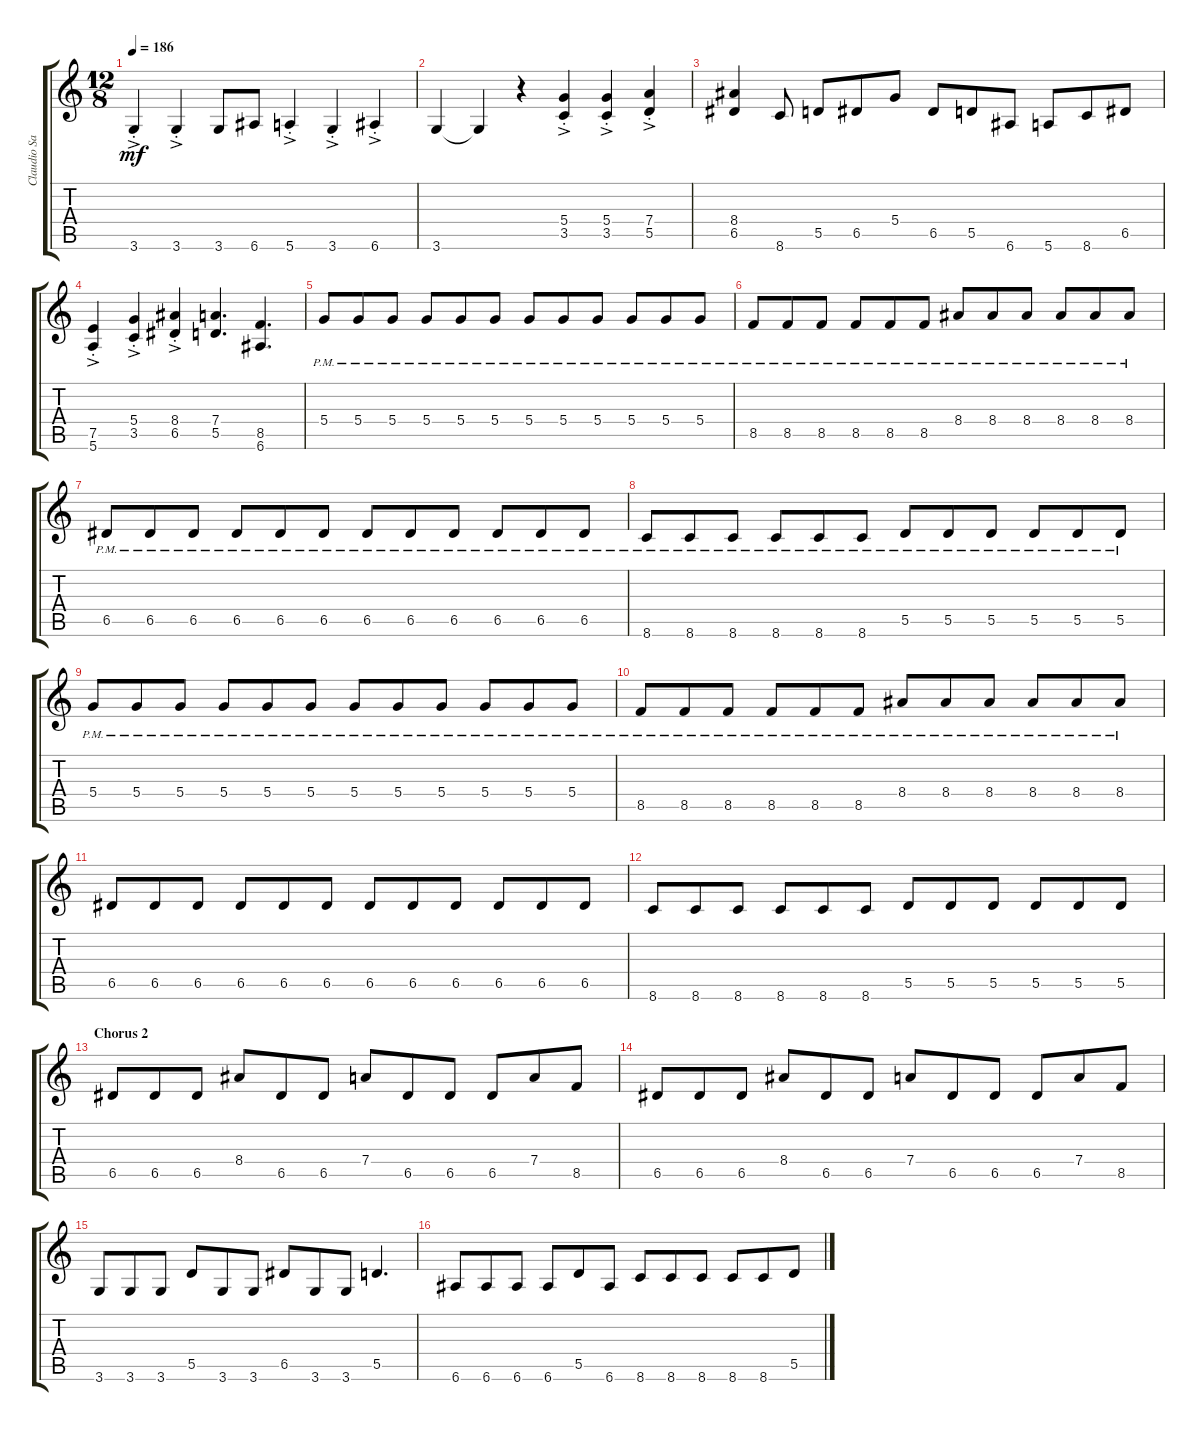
\track ("Claudio Sanchez" "Claudio Sa") {instrument distortionguitar}
\staff {score tabs}
\tuning (E4 B3 G3 D3 A2 E2) {hide}
\ts (12 8)
\tempo 186
\clef g2
\ks c
3.6{ac st}.4{dy mf} 3.6{ac st}.4 3.6.8 6.6.8 5.6{ac st}.4 3.6{ac st}.4 6.6{ac st}.4 |
3.6.4 3.6{t}.4 r.4 (5.4{ac st} 3.5{ac st}).4 (5.4{ac st} 3.5{ac st}).4 (7.4{ac st} 5.5{ac st}).4 |
(8.4 6.5).4 8.6.8 5.5.8 6.5.8 5.4.8 6.5.8 5.5.8 6.6.8 5.6.8 8.6.8 6.5.8 |
(7.5{ac st} 5.6{ac st}).4 (5.4{ac st} 3.5{ac st}).4 (8.4{ac st} 6.5{ac st}).4 (7.4 5.5).4{d} (8.5 6.6).4{d} |
5.4{pm}.8 5.4{pm}.8 5.4{pm}.8 5.4{pm}.8 5.4{pm}.8 5.4{pm}.8 5.4{pm}.8 5.4{pm}.8 5.4{pm}.8 5.4{pm}.8 5.4{pm}.8 5.4{pm}.8 |
8.5{pm}.8 8.5{pm}.8 8.5{pm}.8 8.5{pm}.8 8.5{pm}.8 8.5{pm}.8 8.4{pm}.8 8.4{pm}.8 8.4{pm}.8 8.4{pm}.8 8.4{pm}.8 8.4{pm}.8 |
6.5{pm}.8 6.5{pm}.8 6.5{pm}.8 6.5{pm}.8 6.5{pm}.8 6.5{pm}.8 6.5{pm}.8 6.5{pm}.8 6.5{pm}.8 6.5{pm}.8 6.5{pm}.8 6.5{pm}.8 |
8.6{pm}.8 8.6{pm}.8 8.6{pm}.8 8.6{pm}.8 8.6{pm}.8 8.6{pm}.8 5.5{pm}.8 5.5{pm}.8 5.5{pm}.8 5.5{pm}.8 5.5{pm}.8 5.5{pm}.8 |
5.4{pm}.8 5.4{pm}.8 5.4{pm}.8 5.4{pm}.8 5.4{pm}.8 5.4{pm}.8 5.4{pm}.8 5.4{pm}.8 5.4{pm}.8 5.4{pm}.8 5.4{pm}.8 5.4{pm}.8 |
8.5{pm}.8 8.5{pm}.8 8.5{pm}.8 8.5{pm}.8 8.5{pm}.8 8.5{pm}.8 8.4{pm}.8 8.4{pm}.8 8.4{pm}.8 8.4{pm}.8 8.4{pm}.8 8.4{pm}.8 |
6.5.8 6.5.8 6.5.8 6.5.8 6.5.8 6.5.8 6.5.8 6.5.8 6.5.8 6.5.8 6.5.8 6.5.8 |
8.6.8 8.6.8 8.6.8 8.6.8 8.6.8 8.6.8 5.5.8 5.5.8 5.5.8 5.5.8 5.5.8 5.5.8 |
\section ("" "Chorus 2")
6.5.8 6.5.8 6.5.8 8.4.8 6.5.8 6.5.8 7.4.8 6.5.8 6.5.8 6.5.8 7.4.8 8.5.8 |
6.5.8 6.5.8 6.5.8 8.4.8 6.5.8 6.5.8 7.4.8 6.5.8 6.5.8 6.5.8 7.4.8 8.5.8 |
3.6.8 3.6.8 3.6.8 5.5.8 3.6.8 3.6.8 6.5.8 3.6.8 3.6.8 5.5.4{d} |
6.6.8 6.6.8 6.6.8 6.6.8 5.5.8 6.6.8 8.6.8 8.6.8 8.6.8 8.6.8 8.6.8 5.5.8
